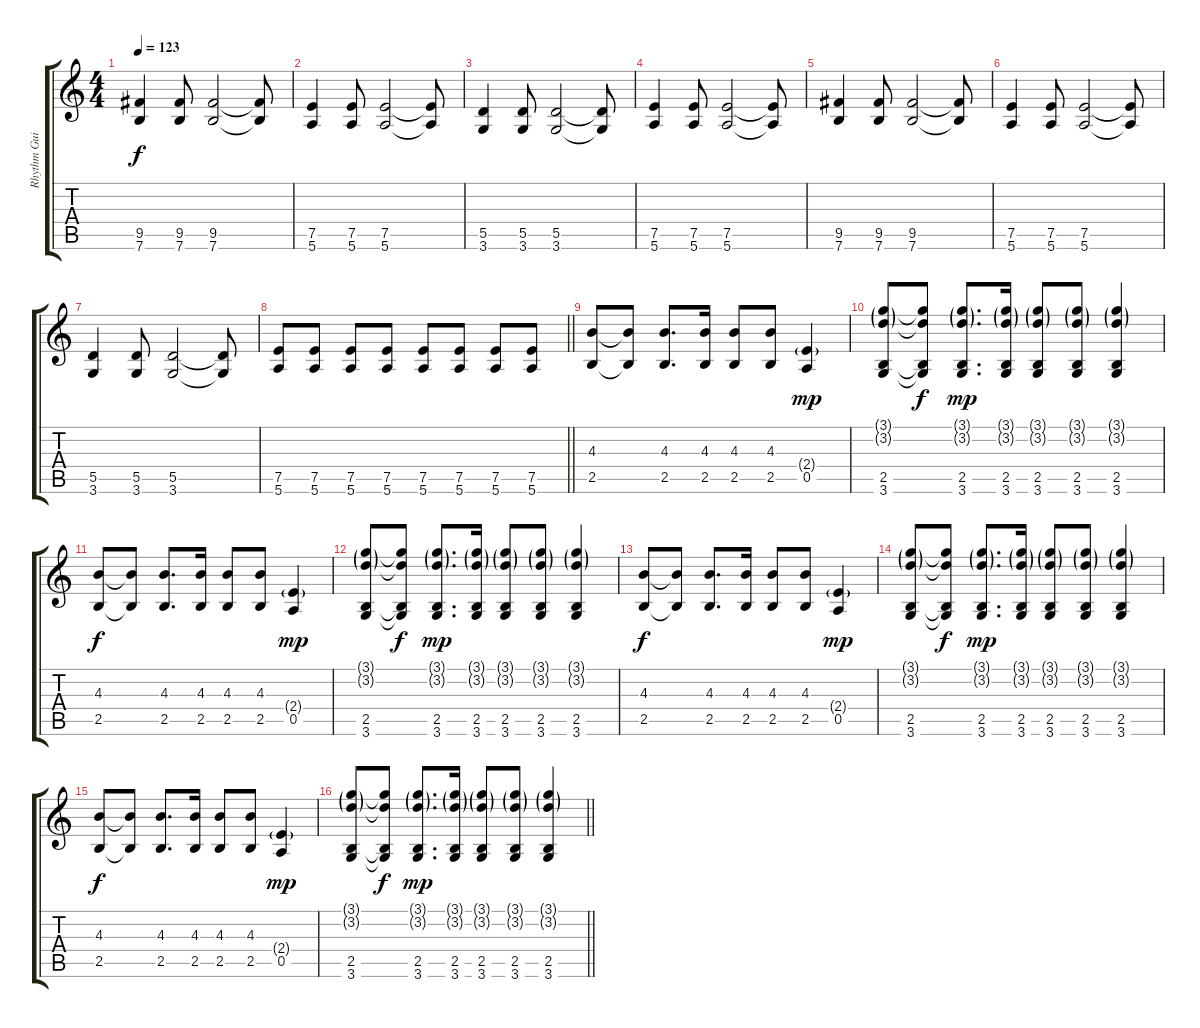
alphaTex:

\track ("Rhythm Guitar" "Rhythm Gui") {instrument distortionguitar}
\staff {score tabs}
\tuning (E4 B3 G3 D3 A2 E2) {hide}
\ts (4 4)
\tempo 123
\clef g2
\ks c
(9.5 7.6).4{dy f} (9.5 7.6).8 (9.5 7.6).2 (9.5{t} 7.6{t}).8 |
(7.5 5.6).4 (7.5 5.6).8 (7.5 5.6).2 (7.5{t} 5.6{t}).8 |
(5.5 3.6).4 (5.5 3.6).8 (5.5 3.6).2 (5.5{t} 3.6{t}).8 |
(7.5 5.6).4 (7.5 5.6).8 (7.5 5.6).2 (7.5{t} 5.6{t}).8 |
(9.5 7.6).4 (9.5 7.6).8 (9.5 7.6).2 (9.5{t} 7.6{t}).8 |
(7.5 5.6).4 (7.5 5.6).8 (7.5 5.6).2 (7.5{t} 5.6{t}).8 |
(5.5 3.6).4 (5.5 3.6).8 (5.5 3.6).2 (5.5{t} 3.6{t}).8 |
\barLineRight lightlight
(7.5 5.6).8 (7.5 5.6).8 (7.5 5.6).8 (7.5 5.6).8 (7.5 5.6).8 (7.5 5.6).8 (7.5 5.6).8 (7.5 5.6).8 |
\section ("" "")
(4.3 2.5).8{volume 16 balance 0} (4.3{t} 2.5{t}).8 (4.3 2.5).8{d} (4.3 2.5).16 (4.3 2.5).8 (4.3 2.5).8 (2.4{g} 0.5).4{dy mp} |
(3.1{g} 3.2{g} 2.5 3.6).8 (3.1{t} 3.2{t} 2.5{t} 3.6{t}).8{dy f} (3.1{g} 3.2{g} 2.5 3.6).8{d dy mp} (3.1{g} 3.2{g} 2.5 3.6).16 (3.1{g} 3.2{g} 2.5 3.6).8 (3.1{g} 3.2{g} 2.5 3.6).8 (3.1{g} 3.2{g} 2.5 3.6).4 |
(4.3 2.5).8{dy f} (4.3{t} 2.5{t}).8 (4.3 2.5).8{d} (4.3 2.5).16 (4.3 2.5).8 (4.3 2.5).8 (2.4{g} 0.5).4{dy mp} |
(3.1{g} 3.2{g} 2.5 3.6).8 (3.1{t} 3.2{t} 2.5{t} 3.6{t}).8{dy f} (3.1{g} 3.2{g} 2.5 3.6).8{d dy mp} (3.1{g} 3.2{g} 2.5 3.6).16 (3.1{g} 3.2{g} 2.5 3.6).8 (3.1{g} 3.2{g} 2.5 3.6).8 (3.1{g} 3.2{g} 2.5 3.6).4 |
(4.3 2.5).8{dy f} (4.3{t} 2.5{t}).8 (4.3 2.5).8{d} (4.3 2.5).16 (4.3 2.5).8 (4.3 2.5).8 (2.4{g} 0.5).4{dy mp} |
(3.1{g} 3.2{g} 2.5 3.6).8 (3.1{t} 3.2{t} 2.5{t} 3.6{t}).8{dy f} (3.1{g} 3.2{g} 2.5 3.6).8{d dy mp} (3.1{g} 3.2{g} 2.5 3.6).16 (3.1{g} 3.2{g} 2.5 3.6).8 (3.1{g} 3.2{g} 2.5 3.6).8 (3.1{g} 3.2{g} 2.5 3.6).4 |
(4.3 2.5).8{dy f} (4.3{t} 2.5{t}).8 (4.3 2.5).8{d} (4.3 2.5).16 (4.3 2.5).8 (4.3 2.5).8 (2.4{g} 0.5).4{dy mp} |
\barLineRight lightlight
(3.1{g} 3.2{g} 2.5 3.6).8 (3.1{t} 3.2{t} 2.5{t} 3.6{t}).8{dy f} (3.1{g} 3.2{g} 2.5 3.6).8{d dy mp} (3.1{g} 3.2{g} 2.5 3.6).16 (3.1{g} 3.2{g} 2.5 3.6).8 (3.1{g} 3.2{g} 2.5 3.6).8 (3.1{g} 3.2{g} 2.5 3.6).4
